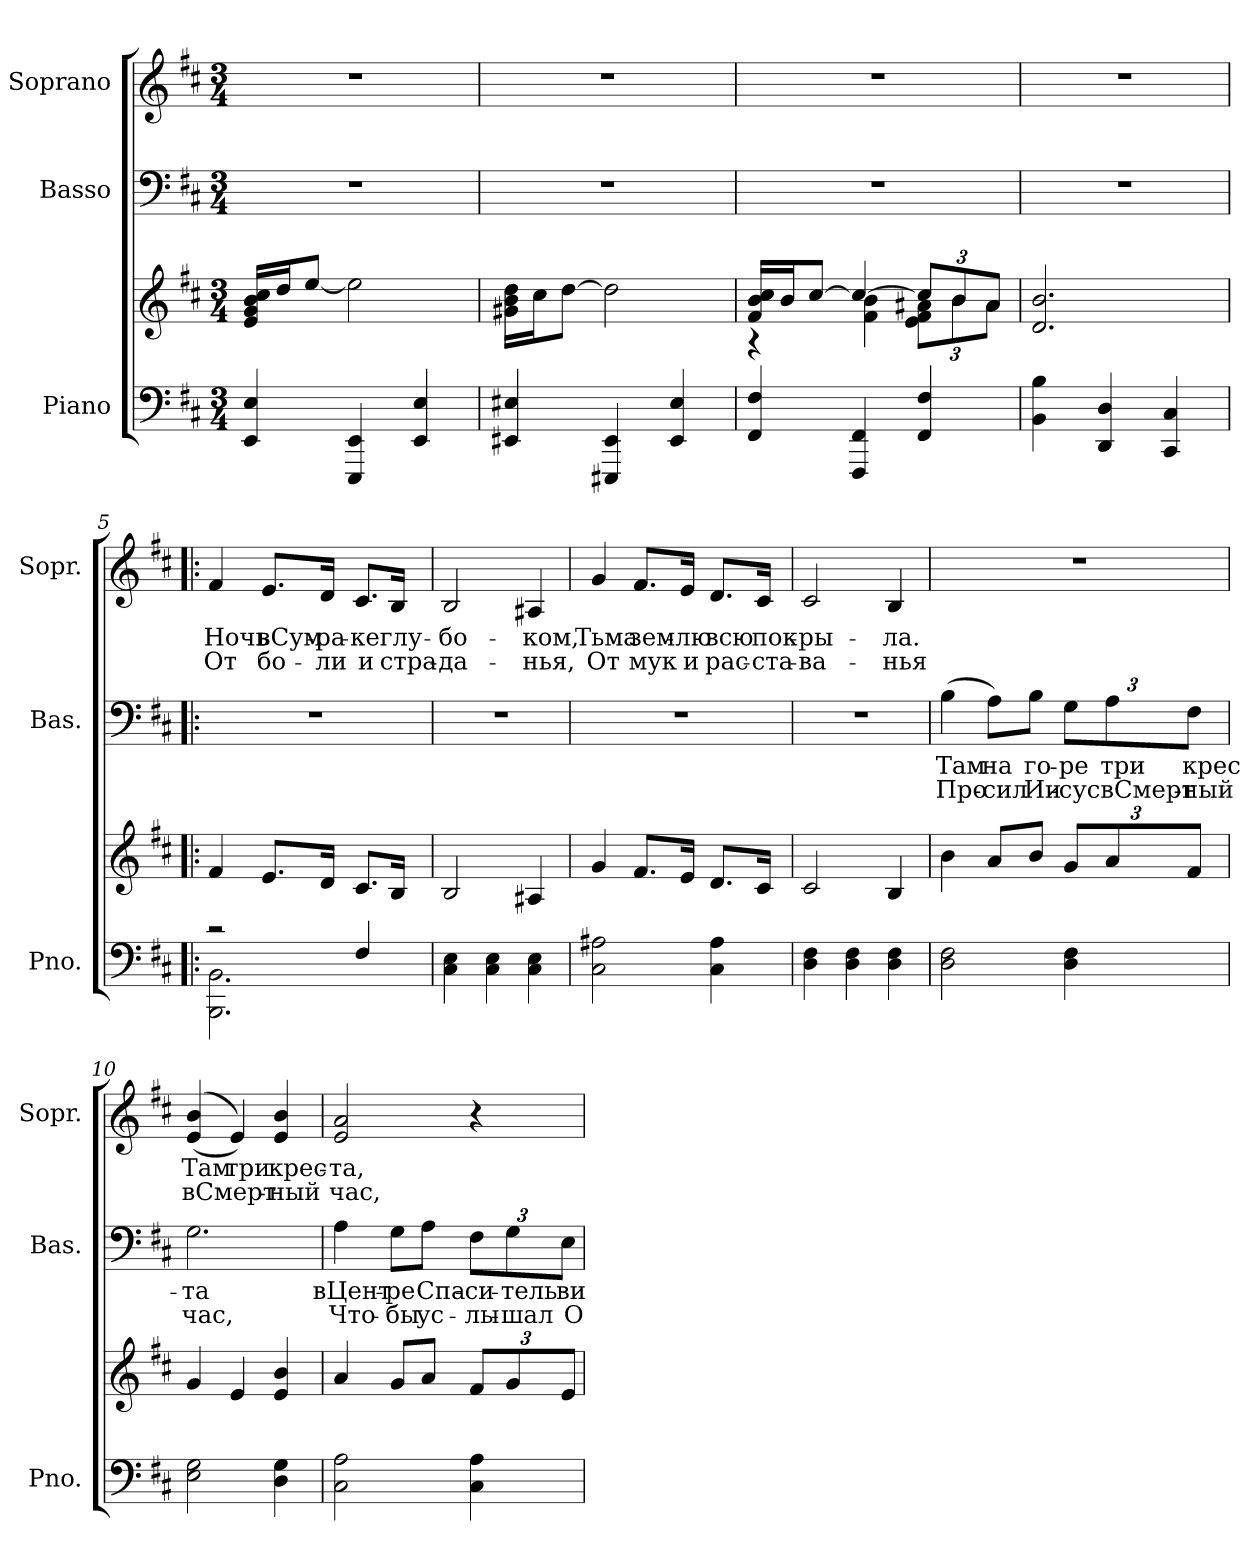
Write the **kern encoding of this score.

**kern	**kern	**kern	**text	**text	**kern	**text	**text
*part3	*part3	*part2	*part2	*part2	*part1	*part1	*part1
*staff4	*staff3	*staff2	*staff2	*staff2	*staff1	*staff1	*staff1
*I"Piano	*	*I"Basso	*	*	*I"Soprano	*	*
*I'Pno.	*	*I'Bas.	*	*	*I'Sopr.	*	*
*clefF4	*clefG2	*clefF4	*	*	*clefG2	*	*
*k[f#c#]	*k[f#c#]	*k[f#c#]	*	*	*k[f#c#]	*	*
*b:	*b:	*b:	*	*	*b:	*	*
*M3/4	*M3/4	*M3/4	*	*	*M3/4	*	*
=1	=1	=1	=1	=1	=1	=1	=1
4EE/ 4E/	16e/ 16g/ 16b/ 16cc#/LL	2.r	.	.	2.r	.	.
.	16dd/J	.	.	.	.	.	.
.	[8ee/J	.	.	.	.	.	.
4EEE/ 4EE/	2ee\]	.	.	.	.	.	.
4EE/ 4E/	.	.	.	.	.	.	.
=2	=2	=2	=2	=2	=2	=2	=2
4EE#X/ 4E#X/	16g#X\ 16b\ 16dd\LL	2.r	.	.	2.r	.	.
.	16cc#\J	.	.	.	.	.	.
.	[8dd\J	.	.	.	.	.	.
4EEE#X/ 4EE#/	2dd\]	.	.	.	.	.	.
4EE#/ 4E#/	.	.	.	.	.	.	.
=3	=3	=3	=3	=3	=3	=3	=3
*	*^	*	*	*	*	*	*
4FF#/ 4F#/	16f#/ 16b/ 16cc#/LL	4rA	2.r	.	.	2.r	.	.
.	16b/J	.	.	.	.	.	.	.
.	[>8cc#/J	.	.	.	.	.	.	.
4FFF#/ 4FF#/	4cc#/_	4f#\ 4b\	.	.	.	.	.	.
4FF#/ 4F#/	12cc#/L]	12e\ 12f#\ 12a#X\L	.	.	.	.	.	.
.	12b/	12b\	.	.	.	.	.	.
.	12a#/J	12a#\J	.	.	.	.	.	.
*	*v	*v	*	*	*	*	*	*
=4	=4	=4	=4	=4	=4	=4	=4
4BB\ 4B\	2.d/ 2.b/	2.r	.	.	2.r	.	.
4DD/ 4D/	.	.	.	.	.	.	.
4CC#/ 4C#/	.	.	.	.	.	.	.
!!LO:LB:g=z
=5!|:	=5!|:	=5!|:	=5!|:	=5!|:	=5!|:	=5!|:	=5!|:
*^	*	*	*	*	*	*	*
!	!	!	!	!	!	!	!LO:LY:b	!LO:LY:b
2rc	2.BBB\ 2.BB\	4f#/	2.r	.	.	4f#/	Ночь	От
!	!	!	!	!	!	!	!LO:LY:b	!LO:LY:b
.	.	8.e/L	.	.	.	8.e/L	вСум-	бо-
!	!	!	!	!	!	!	!LO:LY:b	!LO:LY:b
.	.	16d/Jk	.	.	.	16d/Jk	-ра-	-ли
!	!	!	!	!	!	!	!LO:LY:b	!LO:LY:b
4F#/	.	8.c#/L	.	.	.	8.c#/L	-ке	и
!	!	!	!	!	!	!	!LO:LY:b	!LO:LY:b
.	.	16B/Jk	.	.	.	16B/Jk	глу-	стра-
*v	*v	*	*	*	*	*	*	*
=6	=6	=6	=6	=6	=6	=6	=6
!	!	!	!	!	!	!LO:LY:b	!LO:LY:b
4C#\ 4E\	2B/	2.r	.	.	2B/	-бо-	-да-
4C#\ 4E\	.	.	.	.	.	.	.
!	!	!	!	!	!	!LO:LY:b	!LO:LY:b
4C#\ 4E\	4A#X/	.	.	.	4A#X/	-ком,	-нья,
=7	=7	=7	=7	=7	=7	=7	=7
!	!	!	!	!	!	!LO:LY:b	!LO:LY:b
2C#\ 2A#X\	4g/	2.r	.	.	4g/	Тьма	От
!	!	!	!	!	!	!LO:LY:b	!LO:LY:b
.	8.f#/L	.	.	.	8.f#/L	зем-	мук
!	!	!	!	!	!	!LO:LY:b	!LO:LY:b
.	16e/Jk	.	.	.	16e/Jk	-лю	и
!	!	!	!	!	!	!LO:LY:b	!LO:LY:b
4C#\ 4A#\	8.d/L	.	.	.	8.d/L	всю	рас-
!	!	!	!	!	!	!LO:LY:b	!LO:LY:b
.	16c#/Jk	.	.	.	16c#/Jk	пок-	-ста-
!!LO:LB:g=z
=8	=8	=8	=8	=8	=8	=8	=8
!	!	!	!	!	!	!LO:LY:b	!LO:LY:b
4D\ 4F#\	2c#/	2.r	.	.	2c#/	-ры-	-ва-
4D\ 4F#\	.	.	.	.	.	.	.
!	!	!	!	!	!	!LO:LY:b	!LO:LY:b
4D\ 4F#\	4B/	.	.	.	4B/	-ла.	-нья
=9	=9	=9	=9	=9	=9	=9	=9
!	!	!	!LO:LY:a	!LO:LY:a	!	!	!
2D\ 2F#\	4b\	(4B\	Там	Про-	2.r	.	.
!	!	!	!LO:LY:a	!LO:LY:a	!	!	!
.	8a/L	8A\L)	на	-сил	.	.	.
!	!	!	!LO:LY:a	!LO:LY:a	!	!	!
.	8b/J	8B\J	го-	Ии-	.	.	.
!	!	!	!LO:LY:a	!LO:LY:a	!	!	!
4D\ 4F#\	12g/L	12G\L	-ре	-сус	.	.	.
!	!	!	!LO:LY:a	!LO:LY:a	!	!	!
.	12a/	12A\	три	вСмерт-	.	.	.
!	!	!	!LO:LY:a	!LO:LY:a	!	!	!
.	12f#/J	12F#\J	крес-	-ный	.	.	.
=10	=10	=10	=10	=10	=10	=10	=10
!	!	!	!LO:LY:a	!LO:LY:a	!	!LO:LY:b	!LO:LY:b
2E\ 2G\	4g/	2.G\	-та	час,	((4e/ 4b/	Там	вСмерт-
!	!	!	!	!	!	!LO:LY:b	!
.	4e/	.	.	.	4e/))	три	.
!	!	!	!	!	!	!LO:LY:b	!LO:LY:b
4D\ 4G\	4e/ 4b/	.	.	.	4e/ 4b/	крес-	-ный
!!LO:PB:g=z
=11	=11	=11	=11	=11	=11	=11	=11
!	!	!	!LO:LY:a	!LO:LY:a	!	!LO:LY:b	!LO:LY:b
2C#\ 2A\	4a/	4A\	вЦент-	Что-	2e/ 2a/	-та,	час,
!	!	!	!LO:LY:a	!LO:LY:a	!	!	!
.	8g/L	8G\L	-ре	-бы	.	.	.
!	!	!	!LO:LY:a	!LO:LY:a	!	!	!
.	8a/J	8A\J	Спа-	ус-	.	.	.
!	!	!	!LO:LY:a	!LO:LY:a	!	!	!
4C#\ 4A\	12f#/L	12F#\L	-си-	-лы-	4r	.	.
!	!	!	!LO:LY:a	!LO:LY:a	!	!	!
.	12g/	12G\	-тель	-шал	.	.	.
!	!	!	!LO:LY:a	!LO:LY:a	!	!	!
.	12e/J	12E\J	ви-	О-	.	.	.
=	=	=	=	=	=	=	=
*-	*-	*-	*-	*-	*-	*-	*-
